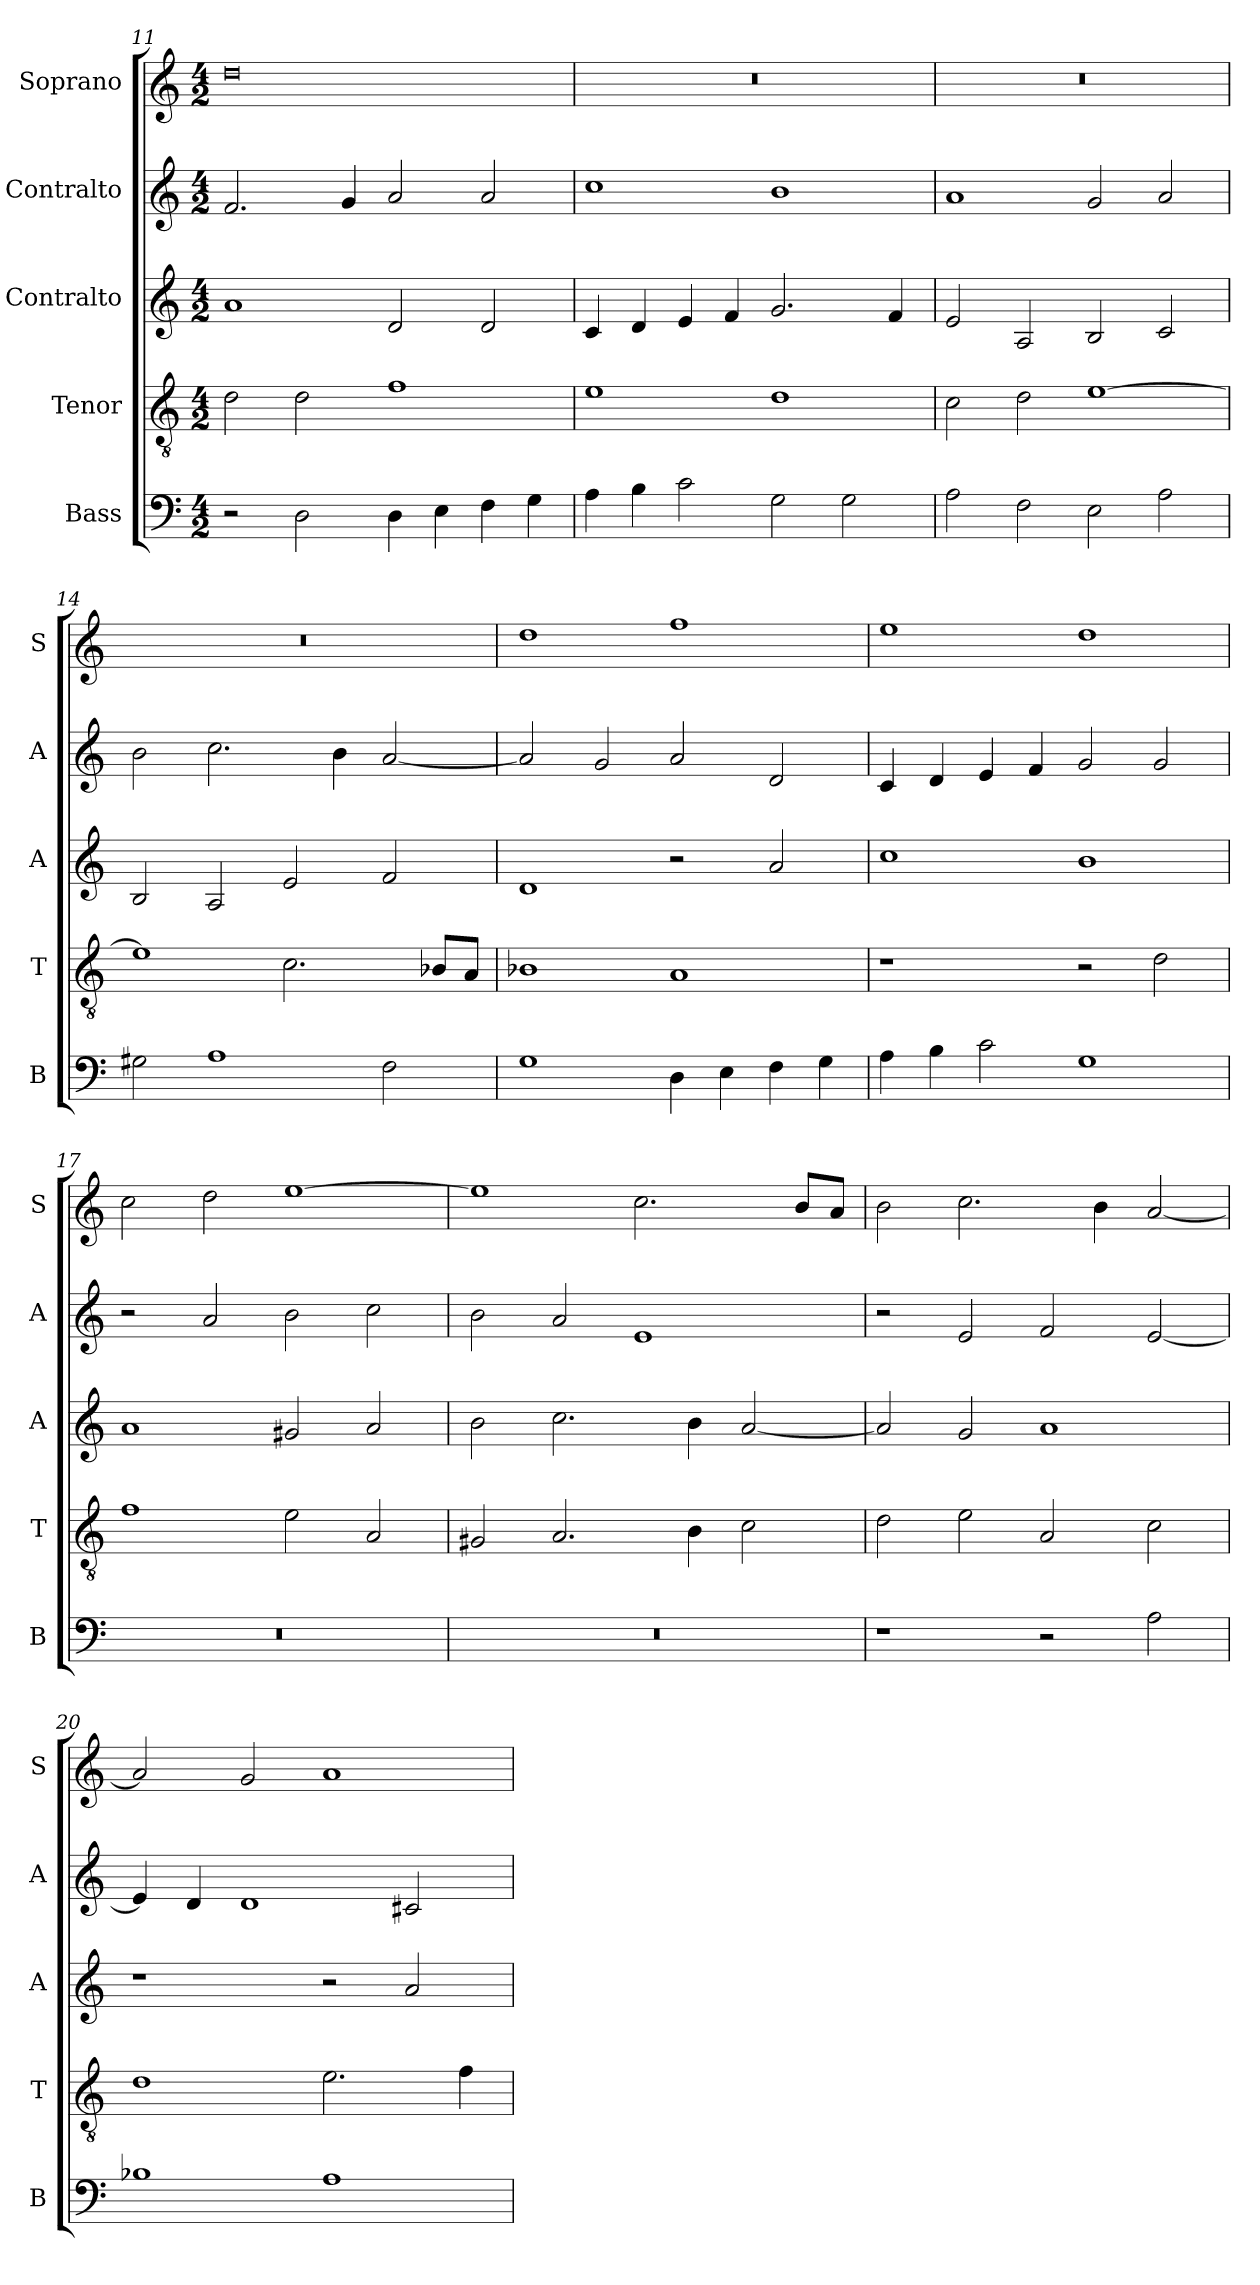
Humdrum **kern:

**kern	**kern	**kern	**kern	**kern
*part5	*part4	*part3	*part2	*part1
*staff5	*staff4	*staff3	*staff2	*staff1
*I"Bass	*I"Tenor	*I"Contralto	*I"Contralto	*I"Soprano
*I'B	*I'T	*I'A	*I'A	*I'S
*clefF4	*clefGv2	*clefG2	*clefG2	*clefG2
*k[]	*k[]	*k[]	*k[]	*k[]
*A:aeo	*A:aeo	*A:aeo	*A:aeo	*A:aeo
*M4/2	*M4/2	*M4/2	*M4/2	*M4/2
=11	=11	=11	=11	=11
2r	2d	1a	2.f	0dd
2D	2d	.	.	.
.	.	.	4g	.
4D	1f	2d	2a	.
4E	.	.	.	.
4F	.	2d	2a	.
4G	.	.	.	.
=12	=12	=12	=12	=12
4A	1e	4c	1cc	0r
4B	.	4d	.	.
2c	.	4e	.	.
.	.	4f	.	.
2G	1d	2.g	1b	.
2G	.	.	.	.
.	.	4f	.	.
=13	=13	=13	=13	=13
2A	2c	2e	1a	0r
2F	2d	2A	.	.
2E	[1e	2B	2g	.
2A	.	2c	2a	.
=14	=14	=14	=14	=14
2G#X	1e]	2B	2b	0r
1A	.	2A	2.cc	.
.	2.c	2e	.	.
.	.	.	4b	.
2F	.	2f	[2a	.
.	8B-X/L	.	.	.
.	8A/J	.	.	.
=15	=15	=15	=15	=15
1G	1B-X	1d	2a]	1dd
.	.	.	2g	.
4D	1A	2r	2a	1ff
4E	.	.	.	.
4F	.	2a	2d	.
4G	.	.	.	.
=16	=16	=16	=16	=16
4A	1r	1cc	4c	1ee
4B	.	.	4d	.
2c	.	.	4e	.
.	.	.	4f	.
1G	2r	1b	2g	1dd
.	2d	.	2g	.
=17	=17	=17	=17	=17
0r	1f	1a	2r	2cc
.	.	.	2a	2dd
.	2e	2g#X	2b	[1ee
.	2A	2a	2cc	.
=18	=18	=18	=18	=18
0r	2G#X	2b	2b	1ee]
.	2.A	2.cc	2a	.
.	.	.	1e	2.cc
.	4B	4b	.	.
.	2c	[2a	.	.
.	.	.	.	8b/L
.	.	.	.	8a/J
=19	=19	=19	=19	=19
1r	2d	2a]	2r	2b
.	2e	2g	2e	2.cc
2r	2A	1a	2f	.
.	.	.	.	4b
2A	2c	.	[2e	[2a
=20	=20	=20	=20	=20
1B-X	1d	1r	4e]	2a]
.	.	.	4d	.
.	.	.	1d	2g
1A	2.e	2r	.	1a
.	.	2a	2c#X	.
.	4f	.	.	.
=	=	=	=	=
*-	*-	*-	*-	*-
